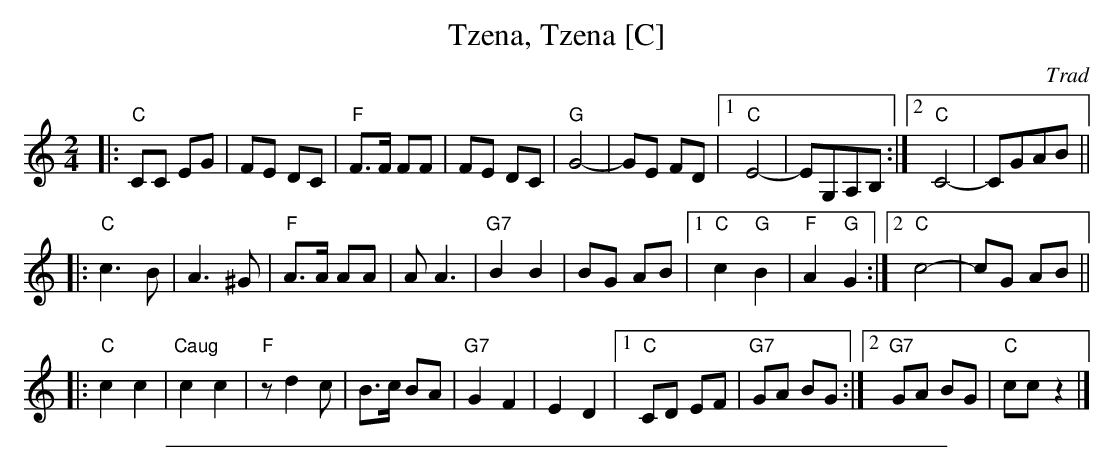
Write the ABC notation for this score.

X:1
T: Tzena, Tzena [C]
C: Trad
M: 2/4
L: 1/8
K: C
|: "C"CC EG | FE DC | "F"F>F FF | FE DC \
| "G"G4- | GE FD |1 "C"E4- | EG,A,B, :|2 "C"C4- | CGAB ||
|: "C"c3 B | A3 ^G | "F"A>A AA | A A3 \
| "G7"B2 B2 | BG AB |1 "C"c2 "G"B2 | "F"A2 "G"G2 :|2 "C"c4- | cG AB ||
|: "C"c2 c2 | "Caug"c2 c2 | "F" z d2 c | B>c BA \
| "G7"G2 F2 | E2 D2 |1 "C"CD EF | "G7"GA BG :|2 "G7"GA BG | "C"cc z2 |]
